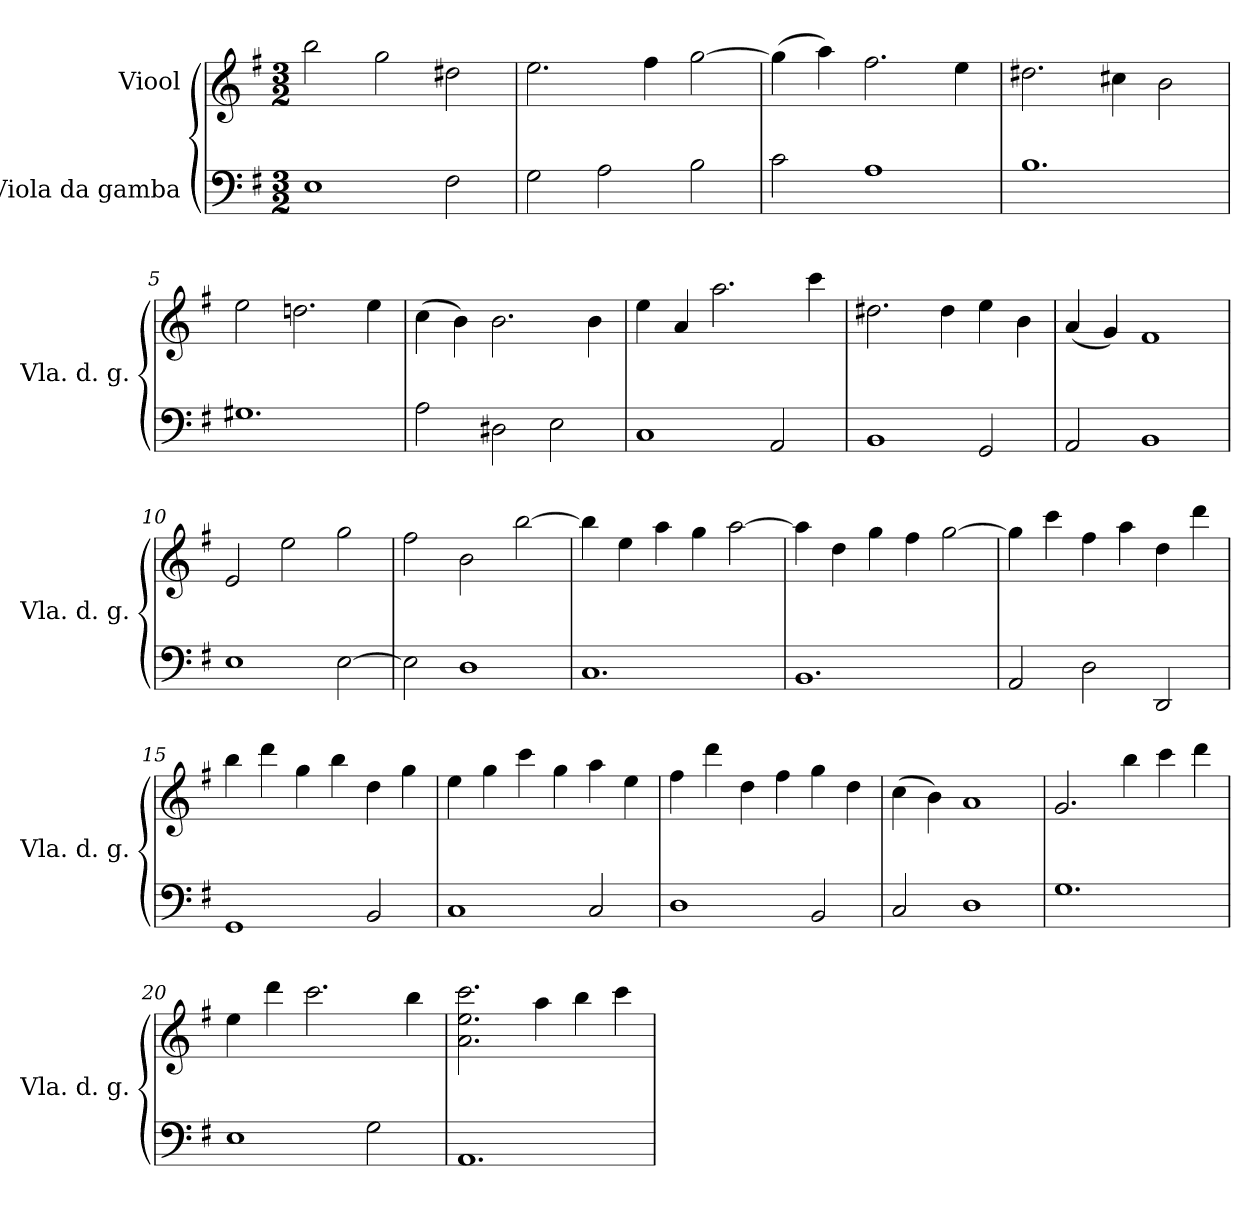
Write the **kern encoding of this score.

**kern	**kern
*part2	*part1
*staff2	*staff1
*I"Viola da gamba	*I"Viool
*I'Vla. d. g.	*
*clefF4	*clefG2
*k[f#]	*k[f#]
*M3/2	*M3/2
*MM160	*MM160
=1	=1
1E	2bb\
.	2gg\
2F#\	2dd#X\
=2	=2
2G\	2.ee\
2A\	.
.	4ff#\
2B\	[2gg\
=3	=3
2c\	(4gg\]
.	4aa\)
1A	2.ff#\
.	4ee\
=4	=4
1.B	2.dd#X\
.	4cc#X\
.	2b\
=5	=5
1.G#X	2ee\
.	2.ddn\
.	4ee\
=6	=6
2A\	(4cc\
.	4b\)
2D#X\	2.b\
2E\	.
.	4b\
!!LO:LB:g=z
=7	=7
1C	4ee\
.	4a/
.	2.aa\
2AA/	.
.	4ccc\
=8	=8
1BB	2.dd#X\
.	4dd#\
2GG/	4ee\
.	4b\
=9	=9
2AA/	(4a/
.	4g/)
1BB	1f#
=10	=10
1E	2e/
.	2ee\
[2E\	2gg\
=11	=11
2E\]	2ff#\
1D	2b\
.	[2bb\
=12	=12
1.C	4bb\]
.	4ee\
.	4aa\
.	4gg\
.	[2aa\
=13	=13
1.BB	4aa\]
.	4dd\
.	4gg\
.	4ff#\
.	[2gg\
!!LO:LB:g=z
=14	=14
2AA/	4gg\]
.	4ccc\
2D\	4ff#\
.	4aa\
2DD/	4dd\
.	4ddd\
=15	=15
1GG	4bb\
.	4ddd\
.	4gg\
.	4bb\
2BB/	4dd\
.	4gg\
=16	=16
1C	4ee\
.	4gg\
.	4ccc\
.	4gg\
2C/	4aa\
.	4ee\
=17	=17
1D	4ff#\
.	4ddd\
.	4dd\
.	4ff#\
2BB/	4gg\
.	4dd\
=18	=18
2C/	(4cc\
.	4b\)
1D	1a
=19	=19
1.G	2.g/
.	4bb\
.	4ccc\
.	4ddd\
!!LO:LB:g=z
=20	=20
1E	4ee\
.	4ddd\
.	2.ccc\
2G\	.
.	4bb\
=21	=21
1.AA	2.a\ 2.ee\ 2.ccc\
.	4aa\
.	4bb\
.	4ccc\
=	=
*-	*-
